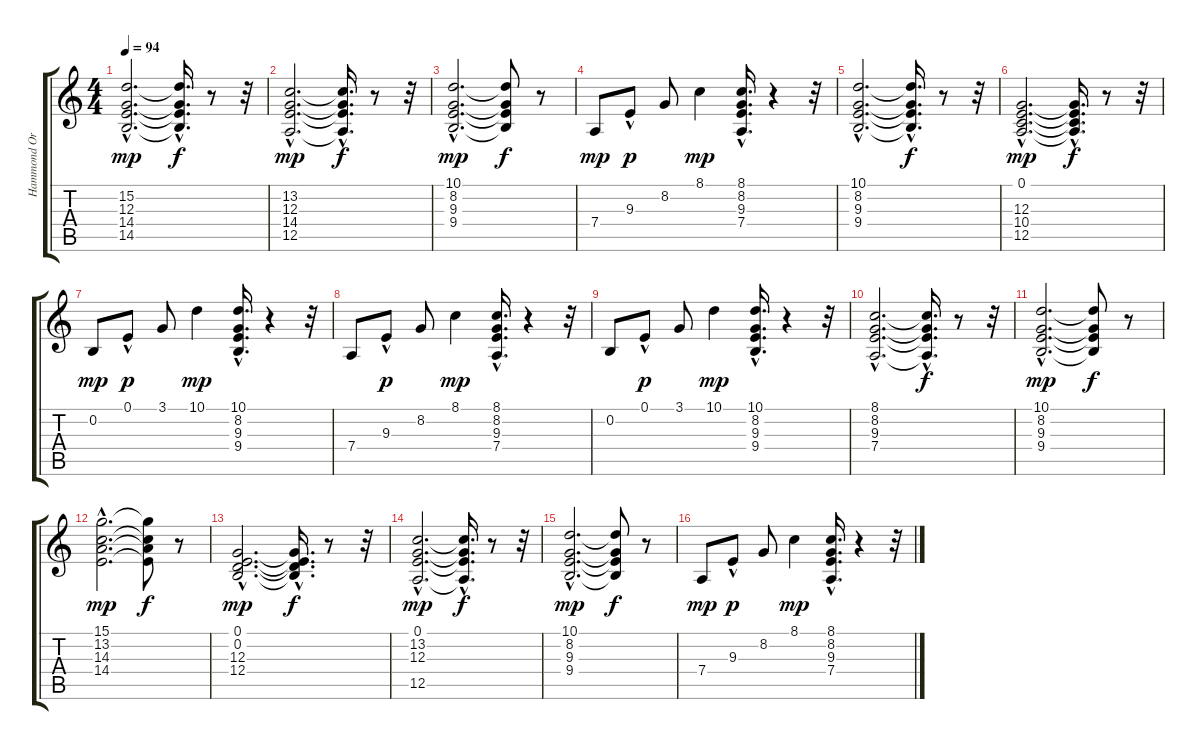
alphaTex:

\track ("Hammond Organ" "Hammond Or") {instrument drawbarorgan}
\staff {score tabs}
\tuning (E4 B3 G3 D3 A2 E2) {hide}
\ts (4 4)
\tempo 94
\clef g2
\ks c
(15.2{hac} 12.3{hac} 14.4{hac} 14.5{hac}).2{d dy mp} (15.2{hac t} 12.3{hac t} 14.4{hac t} 14.5{hac t}).16{d dy f} r.8 r.32 |
(13.2{hac} 12.3{hac} 14.4{hac} 12.5{hac}).2{d dy mp} (13.2{hac t} 12.3{hac t} 14.4{hac t} 12.5{hac t}).16{d dy f} r.8 r.32 |
(10.1{hac} 8.2{hac} 9.3{hac} 9.4{hac}).2{d dy mp} (10.1{t} 8.2{t} 9.3{t} 9.4{t}).8{dy f} r.8 |
7.4.8{dy mp} 9.3{hac}.8{dy p} 8.2.8 8.1.4{dy mp} (8.1{hac} 8.2{hac} 9.3{hac} 7.4{hac}).16{d} r.4 r.32 |
(10.1{hac} 8.2{hac} 9.3{hac} 9.4{hac}).2{d} (10.1{hac t} 8.2{hac t} 9.3{hac t} 9.4{hac t}).16{d dy f} r.8 r.32 |
(0.1{hac} 12.3{hac} 10.4{hac} 12.5{hac}).2{d dy mp} (0.1{hac t} 12.3{hac t} 10.4{hac t} 12.5{hac t}).16{d dy f} r.8 r.32 |
0.2.8{dy mp} 0.1{hac}.8{dy p} 3.1.8 10.1.4{dy mp} (10.1{hac} 8.2{hac} 9.3{hac} 9.4{hac}).16{d} r.4 r.32 |
7.4.8 9.3{hac}.8{dy p} 8.2.8 8.1.4{dy mp} (8.1{hac} 8.2{hac} 9.3{hac} 7.4{hac}).16{d} r.4 r.32 |
0.2.8 0.1{hac}.8{dy p} 3.1.8 10.1.4{dy mp} (10.1{hac} 8.2{hac} 9.3{hac} 9.4{hac}).16{d} r.4 r.32 |
(8.1{hac} 8.2{hac} 9.3{hac} 7.4{hac}).2{d} (8.1{hac t} 8.2{hac t} 9.3{hac t} 7.4{hac t}).16{d dy f} r.8 r.32 |
(10.1{hac} 8.2{hac} 9.3{hac} 9.4{hac}).2{d dy mp} (10.1{t} 8.2{t} 9.3{t} 9.4{t}).8{dy f} r.8 |
(15.1{hac} 13.2{hac} 14.3{hac} 14.4{hac}).2{d dy mp} (15.1{t} 13.2{t} 14.3{t} 14.4{t}).8{dy f} r.8 |
(0.1{hac} 0.2{hac} 12.3{hac} 12.4{hac}).2{d dy mp} (0.1{hac t} 0.2{hac t} 12.3{hac t} 12.4{hac t}).16{d dy f} r.8 r.32 |
(0.1{hac} 13.2{hac} 12.3{hac} 12.5{hac}).2{d dy mp} (0.1{hac t} 13.2{hac t} 12.3{hac t} 12.5{hac t}).16{d dy f} r.8 r.32 |
(10.1{hac} 8.2{hac} 9.3{hac} 9.4{hac}).2{d dy mp} (10.1{t} 8.2{t} 9.3{t} 9.4{t}).8{dy f} r.8 |
7.4.8{dy mp} 9.3{hac}.8{dy p} 8.2.8 8.1.4{dy mp} (8.1{hac} 8.2{hac} 9.3{hac} 7.4{hac}).16{d} r.4 r.32
